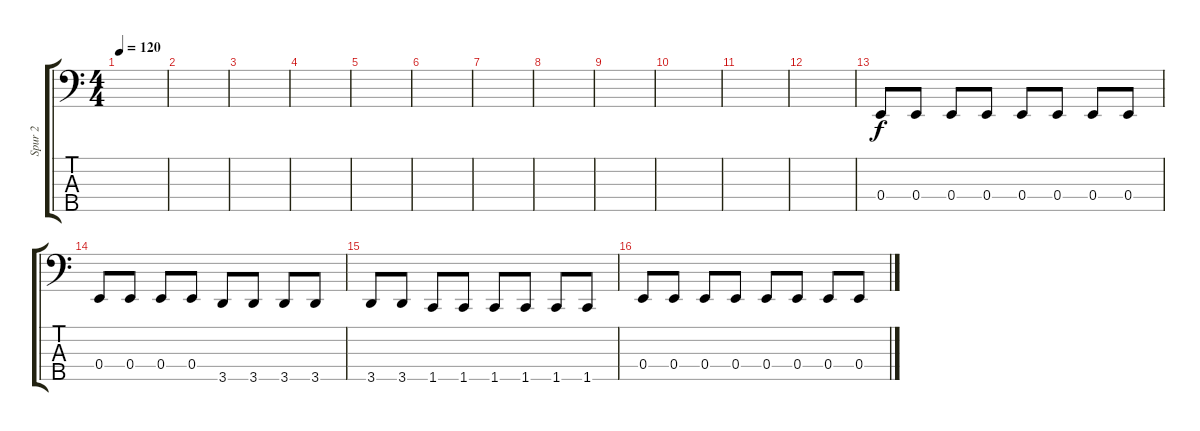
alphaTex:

\track ("Spur 2" "Spur 2") {instrument electricbasspick}
\staff {score tabs}
\tuning (G2 D2 A1 E1 B0) {hide}
\ts (4 4)
\tempo 120
\clef f4
\ks c
|
|
|
|
|
|
|
|
|
|
|
|
0.4.8 0.4.8 0.4.8 0.4.8 0.4.8 0.4.8 0.4.8 0.4.8 |
0.4.8 0.4.8 0.4.8 0.4.8 3.5.8 3.5.8 3.5.8 3.5.8 |
3.5.8 3.5.8 1.5.8 1.5.8 1.5.8 1.5.8 1.5.8 1.5.8 |
0.4.8 0.4.8 0.4.8 0.4.8 0.4.8 0.4.8 0.4.8 0.4.8
